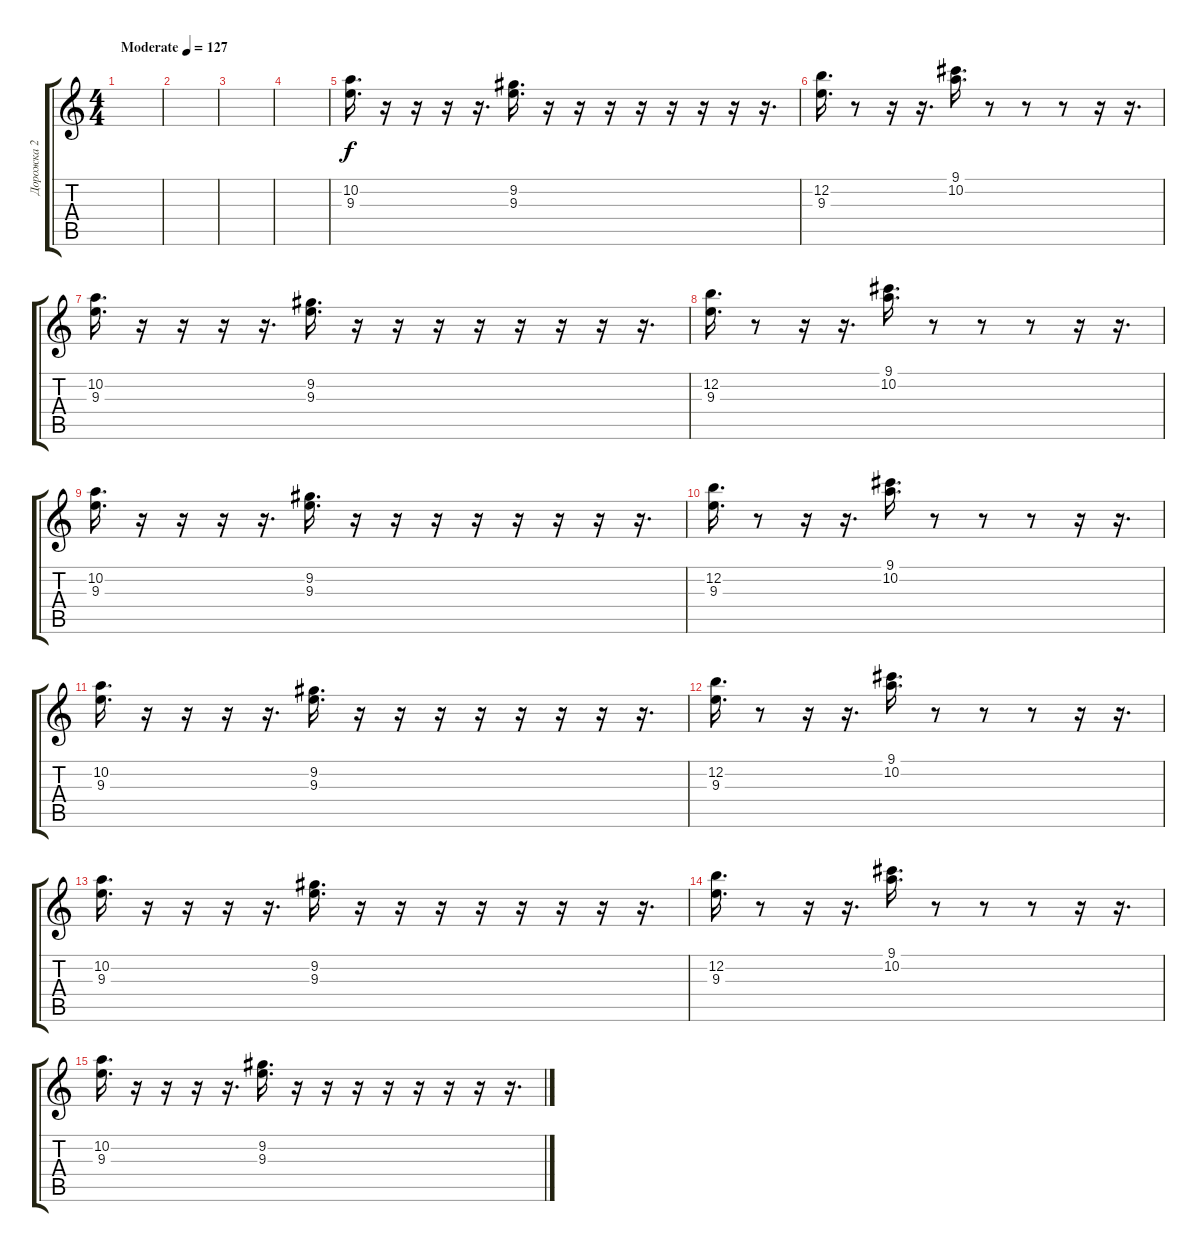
\track ("Дорожка 2" "Дорожка 2") {instrument overdrivenguitar}
\staff {score tabs}
\tuning (E4 B3 G3 D3 A2 E2) {hide}
\ts (4 4)
\tempo (127 "Moderate")
\clef g2
\ks c
|
|
|
|
(10.2 9.3).16{d} r.16 r.16 r.16 r.16{d} (9.2 9.3).16{d} r.16 r.16 r.16 r.16 r.16 r.16 r.16 r.16{d} |
(12.2 9.3).16{d} r.8 r.16 r.16{d} (9.1 10.2).16{d} r.8 r.8 r.8 r.16 r.16{d} |
(10.2 9.3).16{d} r.16 r.16 r.16 r.16{d} (9.2 9.3).16{d} r.16 r.16 r.16 r.16 r.16 r.16 r.16 r.16{d} |
(12.2 9.3).16{d} r.8 r.16 r.16{d} (9.1 10.2).16{d} r.8 r.8 r.8 r.16 r.16{d} |
(10.2 9.3).16{d} r.16 r.16 r.16 r.16{d} (9.2 9.3).16{d} r.16 r.16 r.16 r.16 r.16 r.16 r.16 r.16{d} |
(12.2 9.3).16{d} r.8 r.16 r.16{d} (9.1 10.2).16{d} r.8 r.8 r.8 r.16 r.16{d} |
(10.2 9.3).16{d} r.16 r.16 r.16 r.16{d} (9.2 9.3).16{d} r.16 r.16 r.16 r.16 r.16 r.16 r.16 r.16{d} |
(12.2 9.3).16{d} r.8 r.16 r.16{d} (9.1 10.2).16{d} r.8 r.8 r.8 r.16 r.16{d} |
(10.2 9.3).16{d} r.16 r.16 r.16 r.16{d} (9.2 9.3).16{d} r.16 r.16 r.16 r.16 r.16 r.16 r.16 r.16{d} |
(12.2 9.3).16{d} r.8 r.16 r.16{d} (9.1 10.2).16{d} r.8 r.8 r.8 r.16 r.16{d} |
(10.2 9.3).16{d} r.16 r.16 r.16 r.16{d} (9.2 9.3).16{d} r.16 r.16 r.16 r.16 r.16 r.16 r.16 r.16{d}
